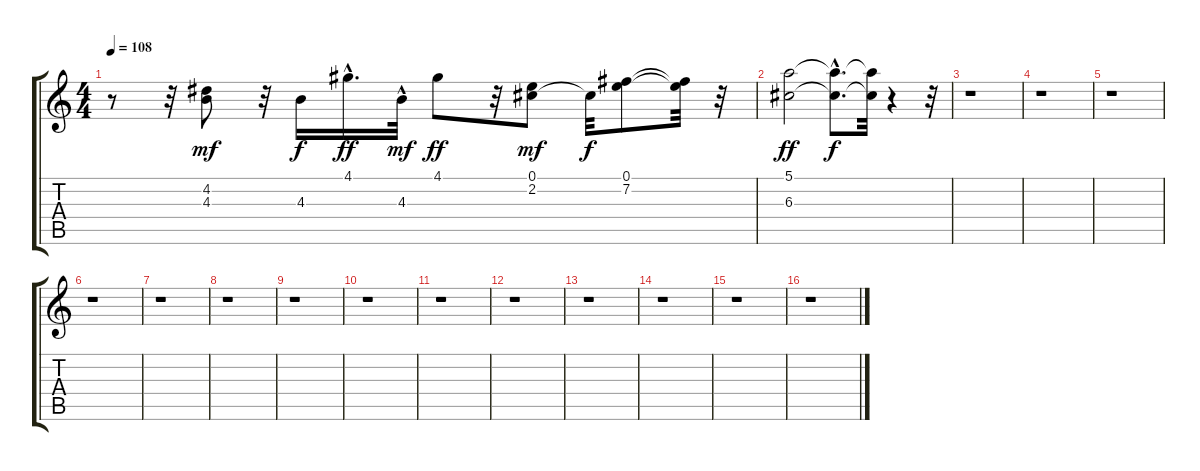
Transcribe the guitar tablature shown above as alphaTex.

\track "" {instrument electricguitarmuted}
\staff {score tabs}
\tuning (E4 B3 G3 D3 A2 E2) {hide}
\ts (4 4)
\tempo 108
\clef g2
\ks c
r.8{dy f} r.32 (4.2 4.3).8{dy mf} r.32 4.3.16{dy f} 4.1{hac}.16{d dy ff} 4.3{hac}.32{dy mf} 4.1.8{dy ff} r.32 (0.1 2.2).8{dy mf} 2.2{t}.32{dy f} (0.1 7.2).8 (0.1{t} 7.2{t}).32 r.32 |
(5.1 6.3).2{dy ff} (5.1{hac t} 6.3{hac t}).8{d dy f} (5.1{t} 6.3{t}).32 r.4 r.32 |
r.1 |
r.1 |
r.1 |
r.1 |
r.1 |
r.1 |
r.1 |
r.1 |
r.1 |
r.1 |
r.1 |
r.1 |
r.1 |
r.1
